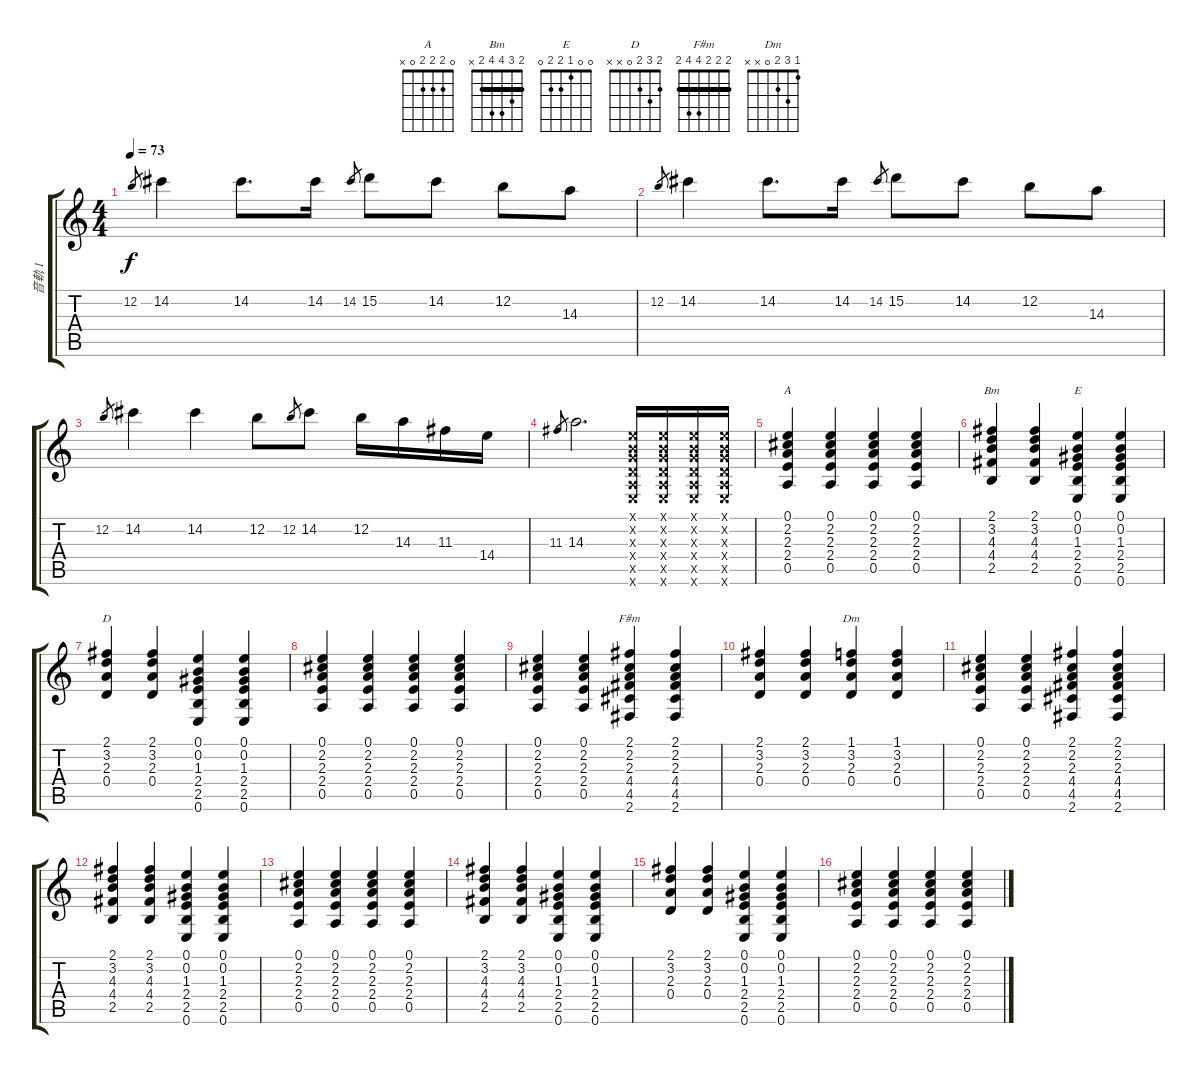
\track ("音軌 1" "音軌 1") {instrument acousticguitarnylon}
\staff {score tabs}
\tuning (E4 B3 G3 D3 A2 E2) {hide}
\chord ("A" 0 2 2 2 0 x)
\chord ("Bm" 2 3 4 4 2 x) {barre 2}
\chord ("E" 0 0 1 2 2 0)
\chord ("D" 2 3 2 0 x x)
\chord ("F#m" 2 2 2 4 4 2) {barre 2}
\chord ("Dm" 1 3 2 0 x x)
\ts (4 4)
\tempo 73
\clef g2
\ks c
12.2.8{gr dy f instrument acousticguitarnylon} 14.2.4 14.2.8{d} 14.2.16 14.2.8{gr} 15.2.8 14.2.8 12.2.8 14.3.8 |
12.2.8{gr} 14.2.4 14.2.8{d} 14.2.16 14.2.8{gr} 15.2.8 14.2.8 12.2.8 14.3.8 |
12.2.8{gr} 14.2.4 14.2.4 12.2.8 12.2.8{gr} 14.2.8 12.2.16 14.3.16 11.3.16 14.4.16 |
11.3.8{gr} 14.3.2{d} (0.1{x} 0.2{x} 0.3{x} 0.4{x} 0.5{x} 0.6{x}).16 (0.1{x} 0.2{x} 0.3{x} 0.4{x} 0.5{x} 0.6{x}).16 (0.1{x} 0.2{x} 0.3{x} 0.4{x} 0.5{x} 0.6{x}).16 (0.1{x} 0.2{x} 0.3{x} 0.4{x} 0.5{x} 0.6{x}).16 |
(0.1 2.2 2.3 2.4 0.5).4{ch "A"} (0.1 2.2 2.3 2.4 0.5).4 (0.1 2.2 2.3 2.4 0.5).4 (0.1 2.2 2.3 2.4 0.5).4 |
(2.1 3.2 4.3 4.4 2.5).4{ch "Bm"} (2.1 3.2 4.3 4.4 2.5).4 (0.1 0.2 1.3 2.4 2.5 0.6).4{ch "E"} (0.1 0.2 1.3 2.4 2.5 0.6).4 |
(2.1 3.2 2.3 0.4).4{ch "D"} (2.1 3.2 2.3 0.4).4 (0.1 0.2 1.3 2.4 2.5 0.6).4 (0.1 0.2 1.3 2.4 2.5 0.6).4 |
(0.1 2.2 2.3 2.4 0.5).4 (0.1 2.2 2.3 2.4 0.5).4 (0.1 2.2 2.3 2.4 0.5).4 (0.1 2.2 2.3 2.4 0.5).4 |
(0.1 2.2 2.3 2.4 0.5).4 (0.1 2.2 2.3 2.4 0.5).4 (2.1 2.2 2.3 4.4 4.5 2.6).4{ch "F#m"} (2.1 2.2 2.3 4.4 4.5 2.6).4 |
(2.1 3.2 2.3 0.4).4 (2.1 3.2 2.3 0.4).4 (1.1 3.2 2.3 0.4).4{ch "Dm"} (1.1 3.2 2.3 0.4).4 |
(0.1 2.2 2.3 2.4 0.5).4 (0.1 2.2 2.3 2.4 0.5).4 (2.1 2.2 2.3 4.4 4.5 2.6).4 (2.1 2.2 2.3 4.4 4.5 2.6).4 |
(2.1 3.2 4.3 4.4 2.5).4 (2.1 3.2 4.3 4.4 2.5).4 (0.1 0.2 1.3 2.4 2.5 0.6).4 (0.1 0.2 1.3 2.4 2.5 0.6).4 |
(0.1 2.2 2.3 2.4 0.5).4 (0.1 2.2 2.3 2.4 0.5).4 (0.1 2.2 2.3 2.4 0.5).4 (0.1 2.2 2.3 2.4 0.5).4 |
(2.1 3.2 4.3 4.4 2.5).4 (2.1 3.2 4.3 4.4 2.5).4 (0.1 0.2 1.3 2.4 2.5 0.6).4 (0.1 0.2 1.3 2.4 2.5 0.6).4 |
(2.1 3.2 2.3 0.4).4 (2.1 3.2 2.3 0.4).4 (0.1 0.2 1.3 2.4 2.5 0.6).4 (0.1 0.2 1.3 2.4 2.5 0.6).4 |
(0.1 2.2 2.3 2.4 0.5).4 (0.1 2.2 2.3 2.4 0.5).4 (0.1 2.2 2.3 2.4 0.5).4 (0.1 2.2 2.3 2.4 0.5).4
